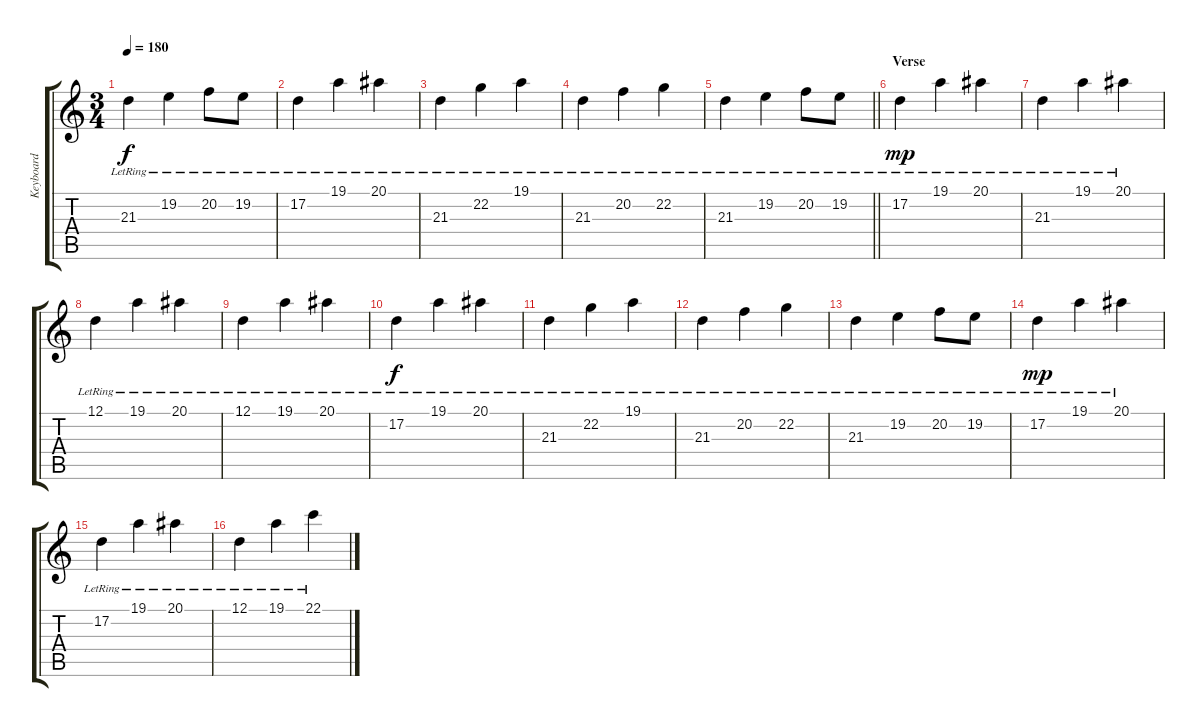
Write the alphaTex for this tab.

\track ("Keyboard" "Keyboard") {instrument brightacousticpiano}
\staff {score tabs}
\tuning (D4 A3 F3 C3 G2 C2) {hide}
\ts (3 4)
\tempo 180
\clef g2
\ks c
21.3{lr}.4{dy f} 19.2{lr}.4 20.2{lr}.8 19.2{lr}.8 |
17.2{lr}.4 19.1{lr}.4 20.1{lr}.4 |
21.3{lr}.4 22.2{lr}.4 19.1{lr}.4 |
21.3{lr}.4 20.2{lr}.4 22.2{lr}.4 |
\barLineRight lightlight
21.3{lr}.4 19.2{lr}.4 20.2{lr}.8 19.2{lr}.8 |
\section ("" "Verse")
17.2{lr}.4{dy mp} 19.1{lr}.4 20.1{lr}.4 |
21.3{lr}.4 19.1{lr}.4 20.1{lr}.4 |
12.1{lr}.4 19.1{lr}.4 20.1{lr}.4 |
12.1{lr}.4 19.1{lr}.4 20.1{lr}.4 |
17.2{lr}.4{dy f} 19.1{lr}.4 20.1{lr}.4 |
21.3{lr}.4 22.2{lr}.4 19.1{lr}.4 |
21.3{lr}.4 20.2{lr}.4 22.2{lr}.4 |
21.3{lr}.4 19.2{lr}.4 20.2{lr}.8 19.2{lr}.8 |
17.2{lr}.4{dy mp} 19.1{lr}.4 20.1{lr}.4 |
17.2{lr}.4 19.1{lr}.4 20.1{lr}.4 |
12.1{lr}.4 19.1{lr}.4 22.1{lr}.4
